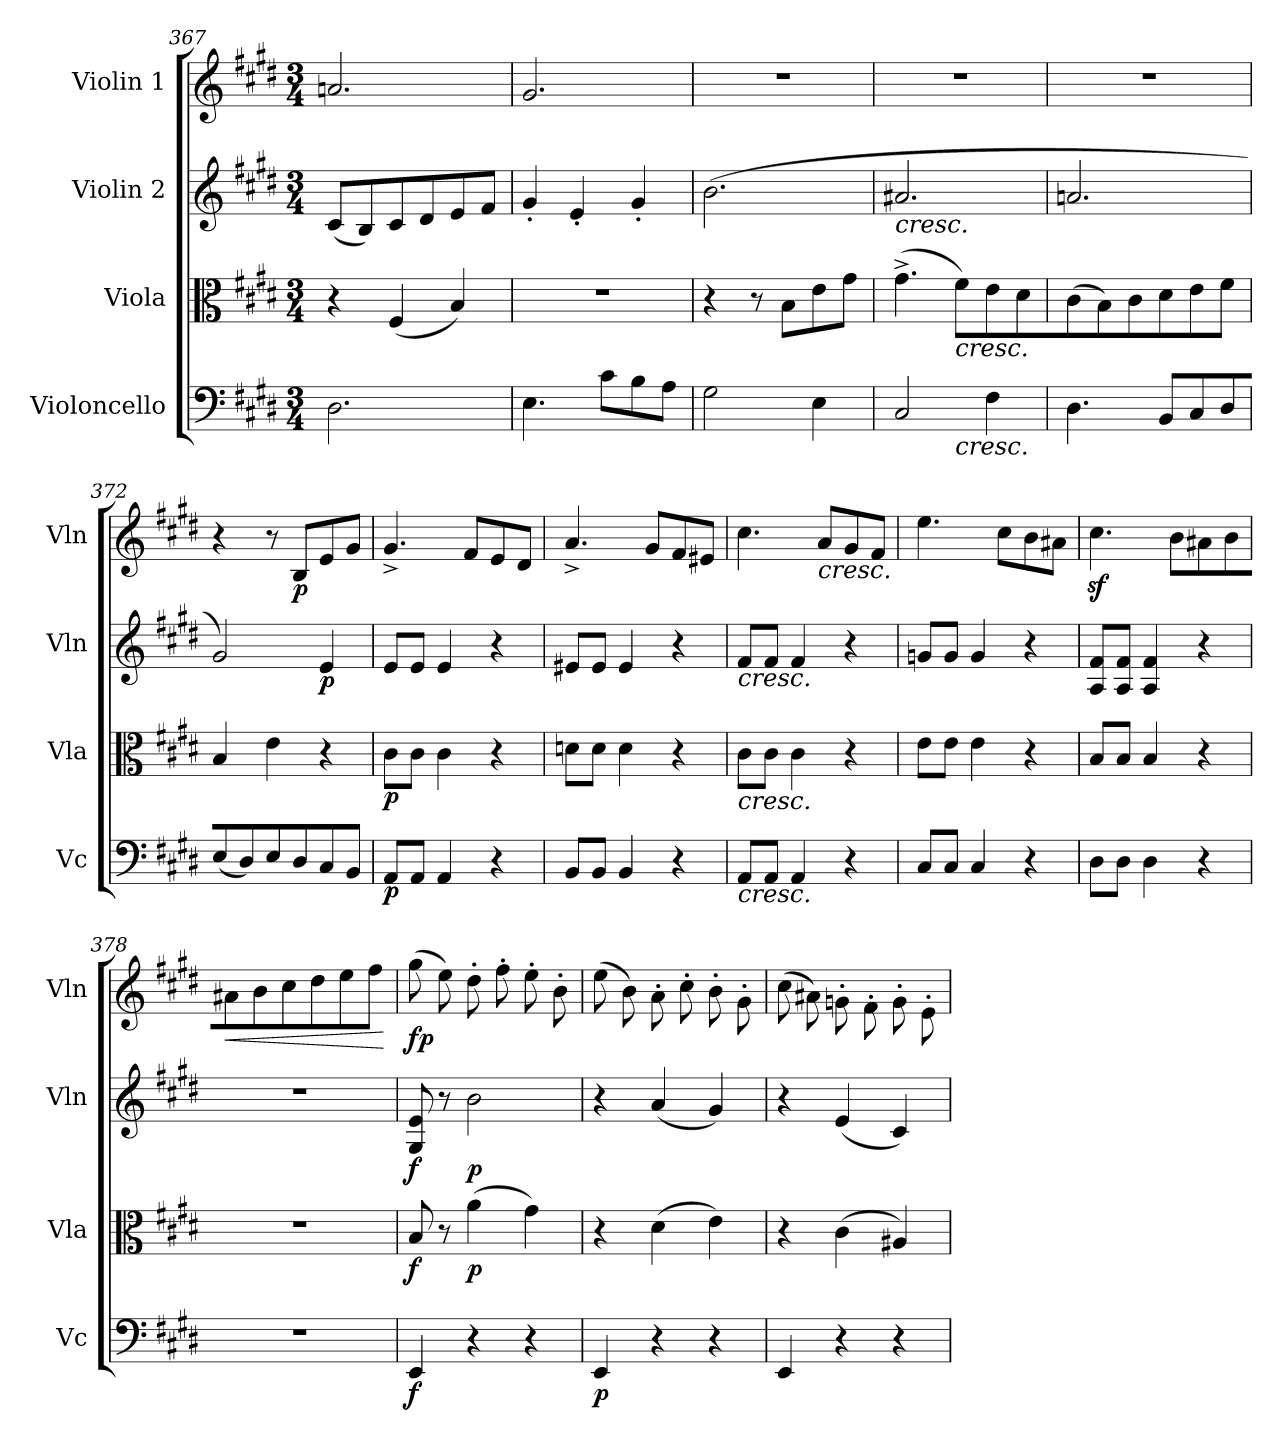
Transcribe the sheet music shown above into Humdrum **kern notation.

**kern	**dynam	**kern	**dynam	**kern	**dynam	**kern	**dynam
*part4	*part4	*part3	*part3	*part2	*part2	*part1	*part1
*staff4	*staff4	*staff3	*staff3	*staff2	*staff2	*staff1	*staff1
*I"Violoncello	*	*I"Viola	*	*I"Violin 2	*	*I"Violin 1	*
*I'Vc	*	*I'Vla	*	*I'Vln	*	*I'Vln	*
*clefF4	*	*clefC3	*	*clefG2	*	*clefG2	*
*k[f#c#g#d#]	*	*k[f#c#g#d#]	*	*k[f#c#g#d#]	*	*k[f#c#g#d#]	*
*M3/4	*	*M3/4	*	*M3/4	*	*M3/4	*
=367	=367	=367	=367	=367	=367	=367	=367
2.D#\	.	4r	.	(8c#/	.	2.an/	.
.	.	.	.	8B/)	.	.	.
.	.	(4F#/	.	8c#/	.	.	.
.	.	.	.	8d#/	.	.	.
.	.	4B/)	.	8e/	.	.	.
.	.	.	.	8f#/J	.	.	.
!!LO:LB:g=z
=368	=368	=368	=368	=368	=368	=368	=368
4.E\	.	2.r	.	4g#'/	.	2.g#/	.
.	.	.	.	4e'/	.	.	.
8c#\L	.	.	.	.	.	.	.
8B\	.	.	.	4g#'/	.	.	.
8A\J	.	.	.	.	.	.	.
!!LO:PB:g=z
=369	=369	=369	=369	=369	=369	=369	=369
2G#\	.	4r	.	(2.b\	.	2.r	.
.	.	8r	.	.	.	.	.
.	.	8B\L	.	.	.	.	.
4E\	.	8e\	.	.	.	.	.
.	.	8g#\J	.	.	.	.	.
=370	=370	=370	=370	=370	=370	=370	=370
*^	*	*	*	*	*	*	*
!	!	!	!	!	!LO:TX:b:i:t=cresc.	!	!	!
2C#/	4.ryy	.	(4.g#^\	.	2.a#X/	.	2.r	.
!	!	!	!LO:TX:b:i:t=cresc.	!	!	!	!	!
!	!LO:TX:b:i:t=cresc.	!	!	!	!	!	!	!
.	8ryy	.	8f#\L)	.	.	.	.	.
4F#\	4ryy	.	8e\	.	.	.	.	.
.	.	.	8d#\	.	.	.	.	.
*v	*v	*	*	*	*	*	*	*
=371	=371	=371	=371	=371	=371	=371	=371
4.D#\	.	(8c#\	.	2.an/	.	2.r	.
.	.	8B\)	.	.	.	.	.
.	.	8c#\	.	.	.	.	.
8BB/L	.	8d#\	.	.	.	.	.
8C#/	.	8e\	.	.	.	.	.
8D#/	.	8f#\J	.	.	.	.	.
=372	=372	=372	=372	=372	=372	=372	=372
(8E/	.	4B/	.	2g#/)	.	4r	.
8D#/)	.	.	.	.	.	.	.
8E/	.	4e\	.	.	.	8r	.
!	!	!	!	!	!	!	!LO:DY:b
8D#/	.	.	.	.	.	8B/L	p
!	!	!	!	!	!LO:DY:b	!	!
8C#/	.	4r	.	4e/	p	8e/	.
8BB/J	.	.	.	.	.	8g#/J	.
=373	=373	=373	=373	=373	=373	=373	=373
!	!LO:DY:b	!	!LO:DY:b	!	!	!	!
8AA/L	p	8c#\L	p	8e/L	.	4.g#^/	.
8AA/J	.	8c#\J	.	8e/J	.	.	.
4AA/	.	4c#\	.	4e/	.	.	.
.	.	.	.	.	.	8f#/L	.
4r	.	4r	.	4r	.	8e/	.
.	.	.	.	.	.	8d#/J	.
=374	=374	=374	=374	=374	=374	=374	=374
8BB/L	.	8dn\L	.	8e#X/L	.	4.a^/	.
8BB/J	.	8d\J	.	8e#/J	.	.	.
4BB/	.	4d\	.	4e#/	.	.	.
.	.	.	.	.	.	8g#/L	.
4r	.	4r	.	4r	.	8f#/	.
.	.	.	.	.	.	8e#X/J	.
=375	=375	=375	=375	=375	=375	=375	=375
!	!	!	!	!LO:TX:b:i:t=cresc.	!	!	!
!	!	!LO:TX:b:i:t=cresc.	!	!	!	!	!
!LO:TX:b:i:t=cresc.	!	!	!	!	!	!	!
8AA/L	.	8c#\L	.	8f#/L	.	4.cc#\	.
8AA/J	.	8c#\J	.	8f#/J	.	.	.
4AA/	.	4c#\	.	4f#/	.	.	.
!	!	!	!	!	!	!LO:TX:b:i:t=cresc.	!
.	.	.	.	.	.	8a/L	.
4r	.	4r	.	4r	.	8g#/	.
.	.	.	.	.	.	8f#/J	.
=376	=376	=376	=376	=376	=376	=376	=376
8C#/L	.	8e\L	.	8gn/L	.	4.ee\	.
8C#/J	.	8e\J	.	8g/J	.	.	.
4C#/	.	4e\	.	4g/	.	.	.
.	.	.	.	.	.	8cc#\L	.
4r	.	4r	.	4r	.	8b\	.
.	.	.	.	.	.	8a#X\J	.
!!LO:LB:g=z
=377	=377	=377	=377	=377	=377	=377	=377
8D#\L	.	8B/L	.	8A/ 8f#/L	.	4.cc#z<\	.
8D#\J	.	8B/J	.	8A/ 8f#/J	.	.	.
4D#\	.	4B/	.	4A/ 4f#/	.	.	.
.	.	.	.	.	.	8b\L	.
4r	.	4r	.	4r	.	8a#X\	.
.	.	.	.	.	.	8b\	.
=378	=378	=378	=378	=378	=378	=378	=378
!	!	!	!	!	!	!	!LO:HP:b
2.r	.	2.r	.	2.r	.	8a#X\	<
.	.	.	.	.	.	8b\	.
.	.	.	.	.	.	8cc#\	.
.	.	.	.	.	.	8dd#\	.
.	.	.	.	.	.	8ee\	.
.	.	.	.	.	.	8ff#\J	.
.	.	.	.	.	.	.	[
!!LO:LB:g=z
=379	=379	=379	=379	=379	=379	=379	=379
!	!LO:DY:b	!	!LO:DY:b	!	!LO:DY:b	!	!LO:DY:b
4EE/	f	8B/	f	8G#/ 8e/	f	(8gg#\L	fp
.	.	8r	.	8r	.	8ee\)	.
!	!	!	!LO:DY:b	!	!LO:DY:b	!	!
4r	.	(4a\	p	2b\	p	8dd#'\	.
.	.	.	.	.	.	8ff#'\	.
4r	.	4g#\)	.	.	.	8ee'\	.
.	.	.	.	.	.	8b'\	.
=380	=380	=380	=380	=380	=380	=380	=380
!	!LO:DY:b	!	!	!	!	!	!
4EE/	p	4r	.	4r	.	(8ee\	.
.	.	.	.	.	.	8b\)	.
4r	.	(4d#\	.	(4a/	.	8a'\	.
.	.	.	.	.	.	8cc#'\	.
4r	.	4e\)	.	4g#/)	.	8b'\	.
.	.	.	.	.	.	8g#'\	.
=381	=381	=381	=381	=381	=381	=381	=381
4EE/	.	4r	.	4r	.	(8cc#\	.
.	.	.	.	.	.	8a#X\)	.
4r	.	(4c#\	.	(4e/	.	8gn'\	.
.	.	.	.	.	.	8f#'\	.
4r	.	4A#X/)	.	4c#/)	.	8g'\	.
.	.	.	.	.	.	8e'\	.
=	=	=	=	=	=	=	=
*-	*-	*-	*-	*-	*-	*-	*-
